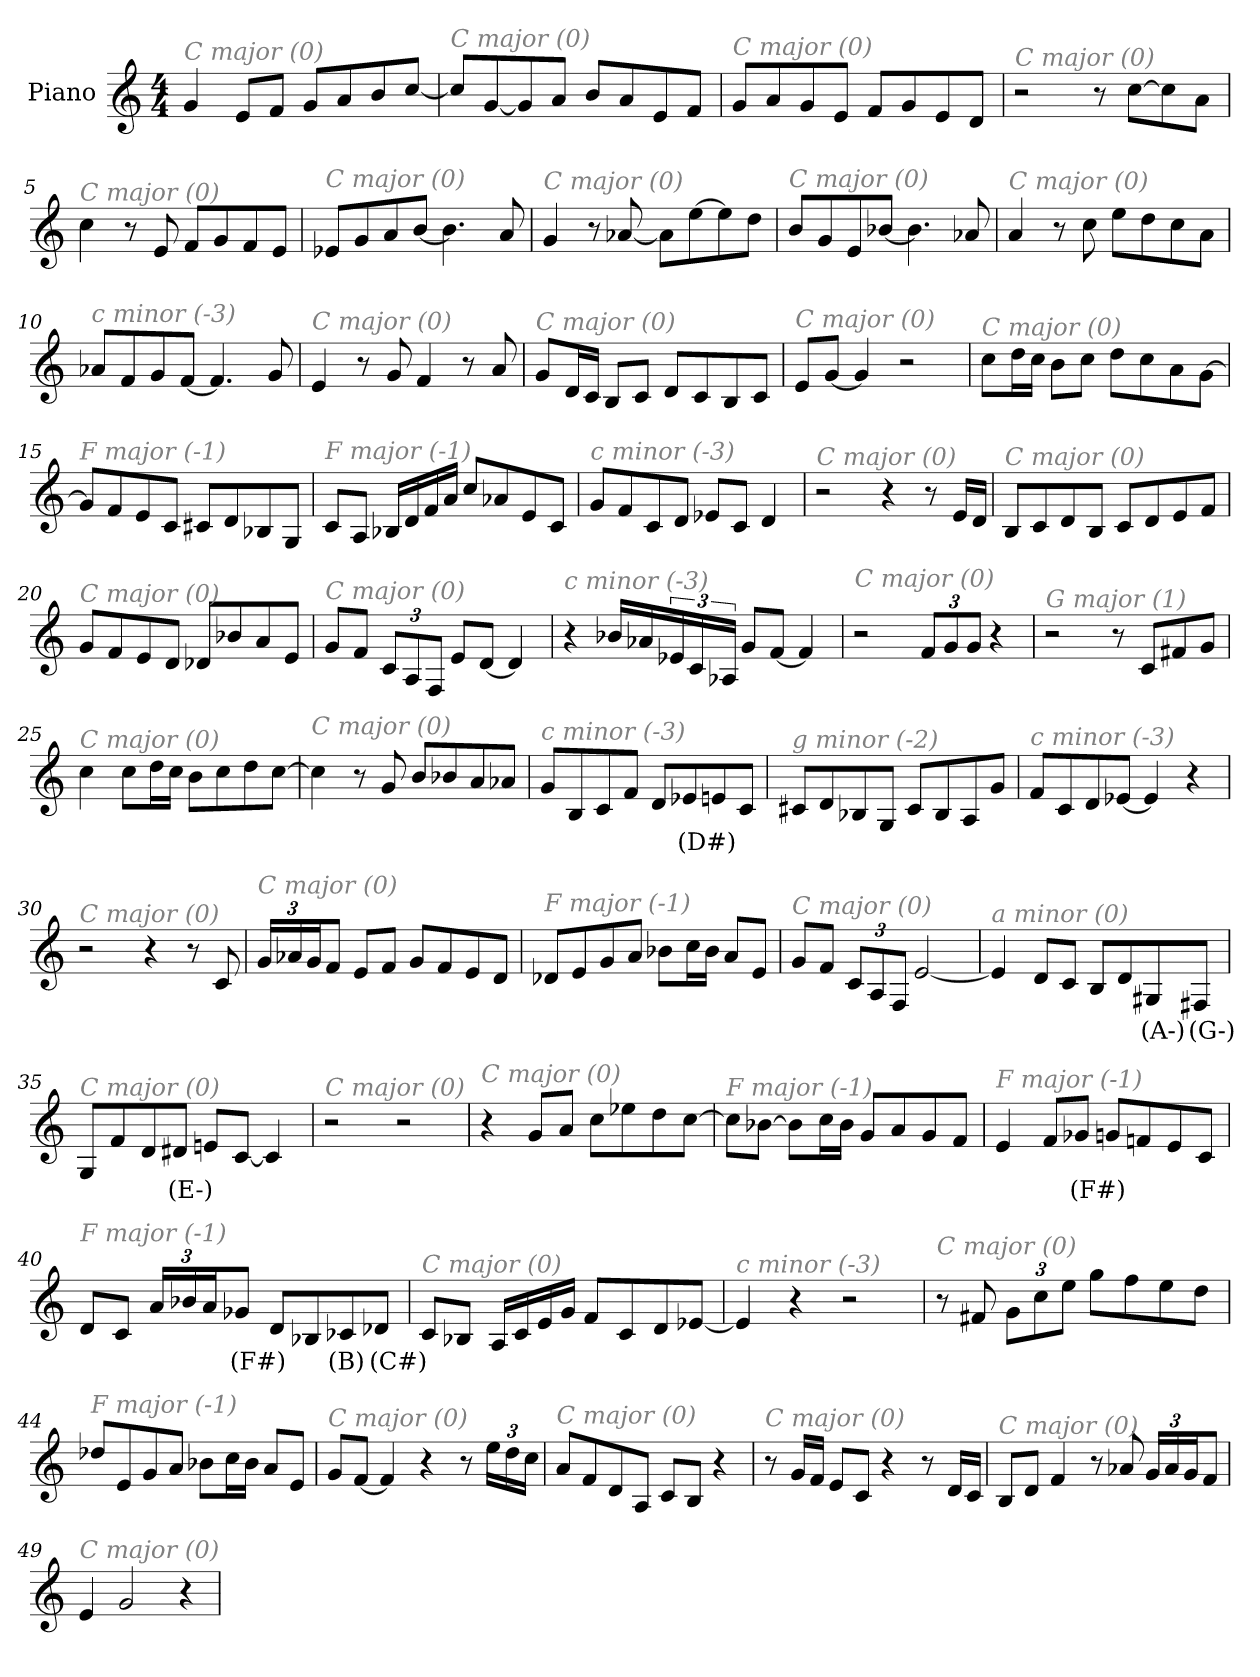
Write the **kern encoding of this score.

**kern	**text
*part1	*part1
*staff1	*staff1
*I"Piano	*
*I'Pno	*
*clefG2	*
*k[]	*
*M4/4	*
*MM200	*
=1	=1
!LO:TX:i:color=#808080:t=C major (0)	!
4g/	.
8e/L	.
8f/J	.
8g/L	.
8a/	.
8b/	.
[8cc/J	.
=2	=2
!LO:TX:i:color=#808080:t=C major (0)	!
8cc/L]	.
[8g/	.
8g/]	.
8a/J	.
8b/L	.
8a/	.
8e/	.
8f/J	.
=3	=3
!LO:TX:i:color=#808080:t=C major (0)	!
8g/L	.
8a/	.
8g/	.
8e/J	.
8f/L	.
8g/	.
8e/	.
8d/J	.
=4	=4
!LO:TX:i:color=#808080:t=C major (0)	!
2r	.
8r	.
[8cc\L	.
8cc\]	.
8a\J	.
!!LO:LB:g=z
=5	=5
!LO:TX:i:color=#808080:t=C major (0)	!
4cc\	.
8r	.
8e/	.
8f/L	.
8g/	.
8f/	.
8e/J	.
=6	=6
!LO:TX:i:color=#808080:t=C major (0)	!
8e-X/L	.
8g/	.
8a/	.
[8b/J	.
4.b\]	.
8a/	.
=7	=7
!LO:TX:i:color=#808080:t=C major (0)	!
4g/	.
8r	.
[8a-X/	.
8a-\L]	.
[8ee\	.
8ee\]	.
8dd\J	.
=8	=8
!LO:TX:i:color=#808080:t=C major (0)	!
8b/L	.
8g/	.
8e/	.
[8b-X/J	.
4.b-\]	.
8a-X/	.
=9	=9
!LO:TX:i:color=#808080:t=C major (0)	!
4a/	.
8r	.
8cc\	.
8ee\L	.
8dd\	.
8cc\	.
8a\J	.
!!LO:LB:g=z
=10	=10
!LO:TX:i:color=#808080:t=c minor (-3)	!
8a-X/L	.
8f/	.
8g/	.
[8f/J	.
4.f/]	.
8g/	.
=11	=11
!LO:TX:i:color=#808080:t=C major (0)	!
4e/	.
8r	.
8g/	.
4f/	.
8r	.
8a/	.
=12	=12
!LO:TX:i:color=#808080:t=C major (0)	!
8g/L	.
16d/L	.
16c/JJ	.
8B/L	.
8c/J	.
8d/L	.
8c/	.
8B/	.
8c/J	.
=13	=13
!LO:TX:i:color=#808080:t=C major (0)	!
8e/L	.
[8g/J	.
4g/]	.
2r	.
!!LO:LB:g=z
=14	=14
!LO:TX:i:color=#808080:t=C major (0)	!
8cc\L	.
16dd\L	.
16cc\JJ	.
8b\L	.
8cc\J	.
8dd\L	.
8cc\	.
8a\	.
[8g\J	.
=15	=15
!LO:TX:i:color=#808080:t=F major (-1)	!
8g/L]	.
8f/	.
8e/	.
8c/J	.
8c#X/L	.
8d/	.
8B-X/	.
8G/J	.
=16	=16
!LO:TX:i:color=#808080:t=F major (-1)	!
8c/L	.
8A/J	.
16B-X/LL	.
16d/	.
16f/	.
16a/JJ	.
8cc/L	.
8a-X/	.
8e/	.
8c/J	.
=17	=17
!LO:TX:i:color=#808080:t=c minor (-3)	!
8g/L	.
8f/	.
8c/	.
8d/J	.
8e-X/L	.
8c/J	.
4d/	.
!!LO:LB:g=z
=18	=18
!LO:TX:i:color=#808080:t=C major (0)	!
2r	.
4r	.
8r	.
16e/LL	.
16d/JJ	.
=19	=19
!LO:TX:i:color=#808080:t=C major (0)	!
8B/L	.
8c/	.
8d/	.
8B/J	.
8c/L	.
8d/	.
8e/	.
8f/J	.
=20	=20
!LO:TX:i:color=#808080:t=C major (0)	!
8g/L	.
8f/	.
8e/	.
8d/J	.
8d-X/L	.
8b-X/	.
8a/	.
8e/J	.
=21	=21
!LO:TX:i:color=#808080:t=C major (0)	!
8g/L	.
8f/J	.
*Xbrackettup	*
12c/L	.
12A/	.
12F/J	.
8e/L	.
[8d/J	.
4d/]	.
!!LO:LB:g=z
=22	=22
!LO:TX:i:color=#808080:t=c minor (-3)	!
4r	.
16b-X/LL	.
16a-X/	.
*brackettup	*
24e-X/	.
24c/	.
24A-X/JJ	.
8g/L	.
[8f/J	.
4f/]	.
=23	=23
!LO:TX:i:color=#808080:t=C major (0)	!
2r	.
*Xbrackettup	*
12f/L	.
12g/	.
12g/J	.
4r	.
=24	=24
!LO:TX:i:color=#808080:t=G major (1)	!
2r	.
8r	.
8c/L	.
8f#X/	.
8g/J	.
=25	=25
!LO:TX:i:color=#808080:t=C major (0)	!
4cc\	.
8cc\L	.
16dd\L	.
16cc\JJ	.
8b\L	.
8cc\	.
8dd\	.
[8cc\J	.
!!LO:LB:g=z
=26	=26
!LO:TX:i:color=#808080:t=C major (0)	!
4cc\]	.
8r	.
8g/	.
8b/L	.
8b-X/	.
8a/	.
8a-X/J	.
=27	=27
!LO:TX:i:color=#808080:t=c minor (-3)	!
8g/L	.
8B/	.
8c/	.
8f/J	.
8d/L	.
8e-Xi/	(D#)
8e/	.
8c/J	.
=28	=28
!LO:TX:i:color=#808080:t=g minor (-2)	!
8c#X/L	.
8d/	.
8B-X/	.
8G/J	.
8c#/L	.
8B-/	.
8A/	.
8g/J	.
=29	=29
!LO:TX:i:color=#808080:t=c minor (-3)	!
8f/L	.
8c/	.
8d/	.
[8e-X/J	.
4e-/]	.
4r	.
=30	=30
!LO:TX:i:color=#808080:t=C major (0)	!
2r	.
4r	.
8r	.
8c/	.
!!LO:LB:g=z
=31	=31
!LO:TX:i:color=#808080:t=C major (0)	!
24g/LL	.
24a-X/	.
24g/J	.
8f/J	.
8e/L	.
8f/J	.
8g/L	.
8f/	.
8e/	.
8d/J	.
=32	=32
!LO:TX:i:color=#808080:t=F major (-1)	!
8d-X/L	.
8e/	.
8g/	.
8a/J	.
8b-X\L	.
16cc\L	.
16b-\JJ	.
8a/L	.
8e/J	.
=33	=33
!LO:TX:i:color=#808080:t=C major (0)	!
8g/L	.
8f/J	.
12c/L	.
12A/	.
12F/J	.
[2e/	.
=34	=34
!LO:TX:i:color=#808080:t=a minor (0)	!
4e/]	.
8d/L	.
8c/J	.
8B/L	.
8d/	.
8G#Xi/	(A-)
8F#Xi/J	(G-)
!!LO:LB:g=z
=35	=35
!LO:TX:i:color=#808080:t=C major (0)	!
8G/L	.
8f/	.
8d/	.
8d#Xi/J	(E-)
8en/L	.
[8c/J	.
4c/]	.
=36	=36
!LO:TX:i:color=#808080:t=C major (0)	!
2r	.
2r	.
=37	=37
!LO:TX:i:color=#808080:t=C major (0)	!
4r	.
8g/L	.
8a/J	.
8cc\L	.
8ee-X\	.
8dd\	.
[8cc\J	.
=38	=38
!LO:TX:i:color=#808080:t=F major (-1)	!
8cc\L]	.
[8b-X\J	.
8b-\L]	.
16cc\L	.
16b-\JJ	.
8g/L	.
8a/	.
8g/	.
8f/J	.
!!LO:LB:g=z
=39	=39
!LO:TX:i:color=#808080:t=F major (-1)	!
4e/	.
8f/L	.
8g-Xi/J	(F#)
8g/L	.
8fn/	.
8e/	.
8c/J	.
=40	=40
!LO:TX:i:color=#808080:t=F major (-1)	!
8d/L	.
8c/J	.
24a/LL	.
24b-X/	.
24a/J	.
8g-Xi/J	(F#)
8d/L	.
8B-X/	.
8c-Xj/	(B)
8d-Xi/J	(C#)
=41	=41
!LO:TX:i:color=#808080:t=C major (0)	!
8c/L	.
8B-X/J	.
16A/LL	.
16c/	.
16e/	.
16g/JJ	.
8f/L	.
8c/	.
8d/	.
[8e-X/J	.
=42	=42
!LO:TX:i:color=#808080:t=c minor (-3)	!
4e-/]	.
4r	.
2r	.
!!LO:PB:g=z
=43	=43
!LO:TX:i:color=#808080:t=C major (0)	!
8r	.
8f#X/	.
12g\L	.
12cc\	.
12ee\J	.
8gg\L	.
8ff\	.
8ee\	.
8dd\J	.
=44	=44
!LO:TX:i:color=#808080:t=F major (-1)	!
8dd-X/L	.
8e/	.
8g/	.
8a/J	.
8b-X\L	.
16cc\L	.
16b-\JJ	.
8a/L	.
8e/J	.
=45	=45
!LO:TX:i:color=#808080:t=C major (0)	!
8g/L	.
[8f/J	.
4f/]	.
4r	.
8r	.
24ee\LL	.
24dd\	.
24cc\JJ	.
=46	=46
!LO:TX:i:color=#808080:t=C major (0)	!
8a/L	.
8f/	.
8d/	.
8A/J	.
8c/L	.
8B/J	.
4r	.
!!LO:LB:g=z
=47	=47
!LO:TX:i:color=#808080:t=C major (0)	!
8r	.
16g/LL	.
16f/JJ	.
8e/L	.
8c/J	.
4r	.
8r	.
16d/LL	.
16c/JJ	.
=48	=48
!LO:TX:i:color=#808080:t=C major (0)	!
8B/L	.
8d/J	.
4f/	.
8r	.
8a-X/	.
24g/LL	.
24a-/	.
24g/J	.
8f/J	.
=49	=49
!LO:TX:i:color=#808080:t=C major (0)	!
4e/	.
2g/	.
4r	.
=	=
*-	*-
